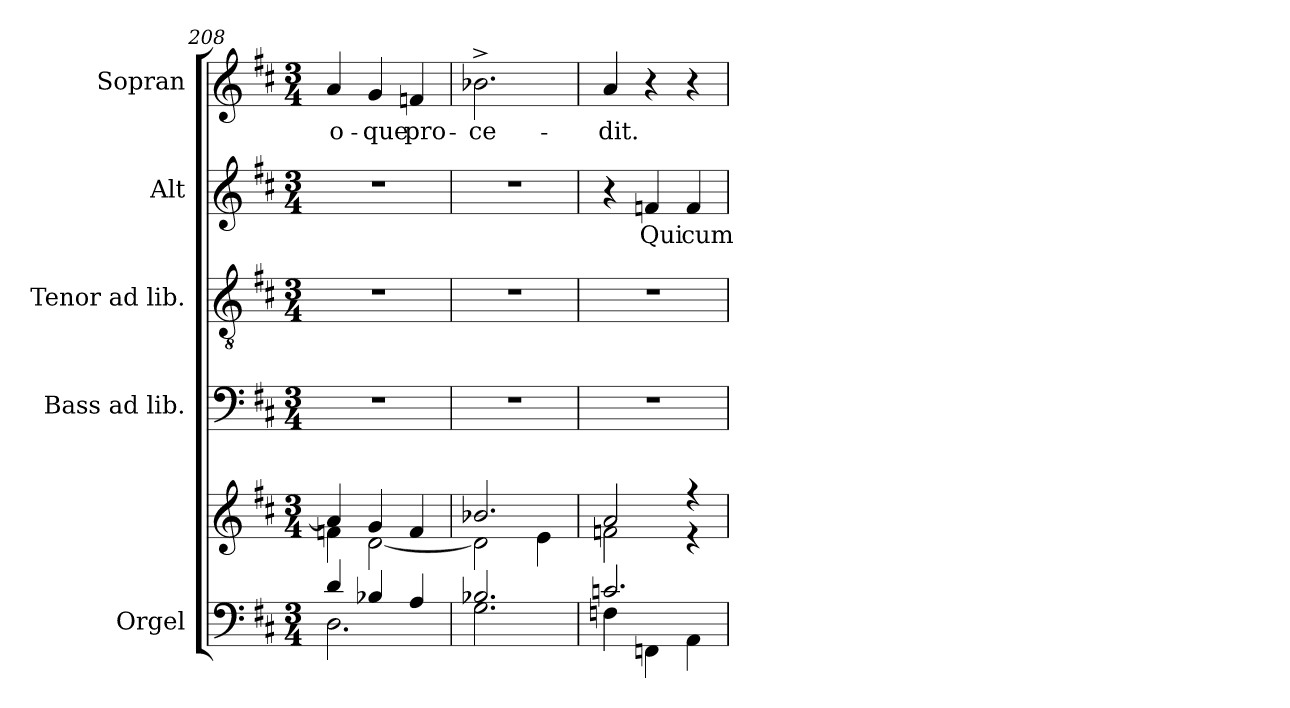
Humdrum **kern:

**kern	**kern	**kern	**kern	**kern	**text	**kern	**text
*part5	*part5	*part4	*part3	*part2	*part2	*part1	*part1
*staff6	*staff5	*staff4	*staff3	*staff2	*staff2	*staff1	*staff1
*I"Orgel	*	*I"Bass ad lib.	*I"Tenor ad lib.	*I"Alt	*	*I"Sopran	*
*I'Org.	*	*I'B.	*I'T.	*I'A.	*	*I'S.	*
*clefF4	*clefG2	*clefF4	*clefGv2	*clefG2	*	*clefG2	*
*k[f#c#]	*k[f#c#]	*k[f#c#]	*k[f#c#]	*k[f#c#]	*	*k[f#c#]	*
*D:	*D:	*D:	*D:	*D:	*	*D:	*
*M3/4	*M3/4	*M3/4	*M3/4	*M3/4	*	*M3/4	*
=208	=208	=208	=208	=208	=208	=208	=208
*^	*^	*	*	*	*	*	*
!	!	!	!	!	!	!	!	!	!LO:LY:b
4d/	2.D\	4a/]	4fn\	2.r	2.r	2.r	.	4a/	-o-
!	!	!	!	!	!	!	!	!	!LO:LY:b
4B-X/	.	4g/	[<2d\	.	.	.	.	4g/	-que
!	!	!	!	!	!	!	!	!	!LO:LY:b
4A/	.	4f/	.	.	.	.	.	4fn/	pro-
=209	=209	=209	=209	=209	=209	=209	=209	=209	=209
!	!	!	!	!	!	!	!	!	!LO:LY:b
2.B-X/	2.G\	2.b-X/	2d\]	2.r	2.r	2.r	.	2.b-X^>\	-ce-
.	.	.	4e\	.	.	.	.	.	.
=210	=210	=210	=210	=210	=210	=210	=210	=210	=210
!	!	!	!	!	!	!	!	!	!LO:LY:b
2.cn/	4Fn\	2a/	2fn\	2.r	2.r	4r	.	4a/	-dit.
!	!	!	!	!	!	!	!LO:LY:b	!	!
.	4FFn\	.	.	.	.	4fn/	Qui	4r	.
!	!	!	!	!	!	!	!LO:LY:b	!	!
.	4AA\	4r	4r	.	.	4f/	cum	4r	.
*v	*v	*	*	*	*	*	*	*	*
*	*v	*v	*	*	*	*	*	*
=	=	=	=	=	=	=	=
*-	*-	*-	*-	*-	*-	*-	*-
